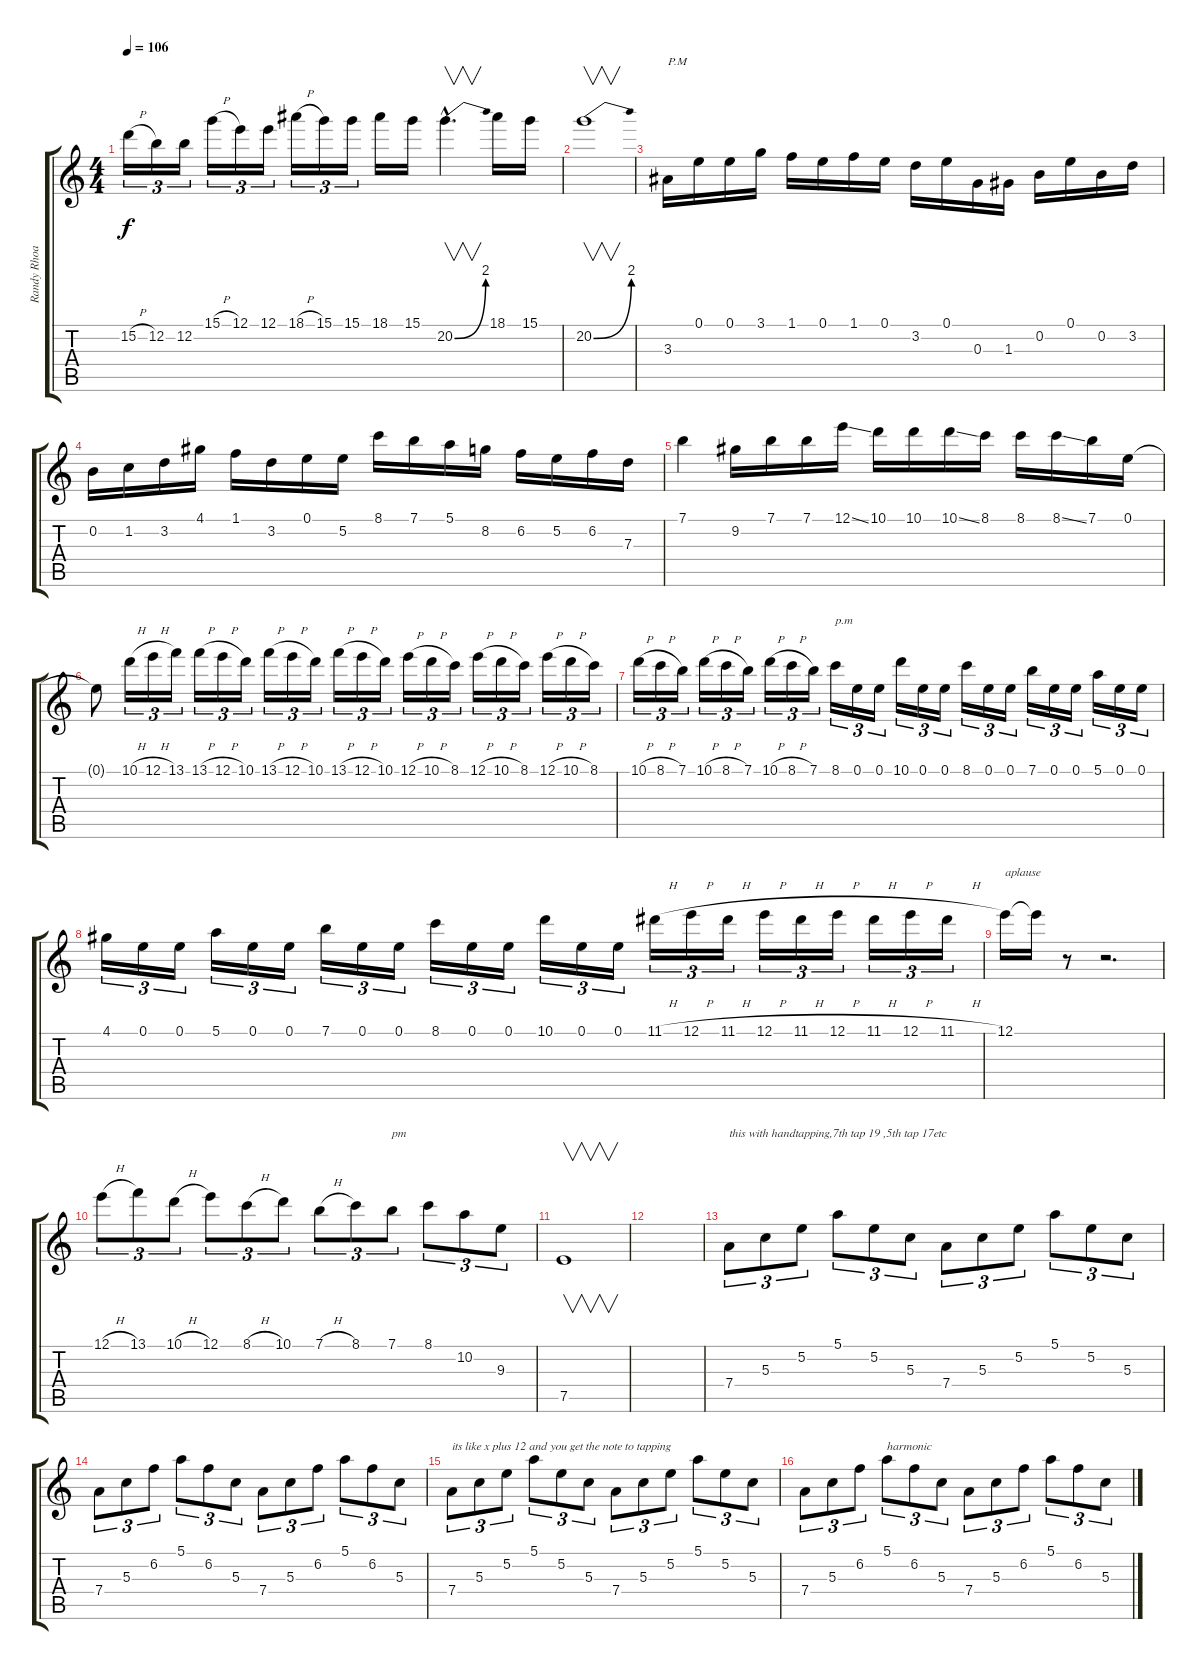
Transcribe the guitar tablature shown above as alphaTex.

\track ("Randy Rhoads" "Randy Rhoa") {instrument overdrivenguitar}
\staff {score tabs}
\tuning (E4 B3 G3 D3 A2 E2) {hide}
\ts (4 4)
\tempo 106
\clef g2
\ks c
15.2{h}.16{tu (3 2) dy f} 12.2.16{tu (3 2)} 12.2.16{tu (3 2)} 15.1{h}.16{tu (3 2)} 12.1.16{tu (3 2)} 12.1.16{tu (3 2)} 18.1{h}.16{tu (3 2)} 15.1.16{tu (3 2)} 15.1.16{tu (3 2)} 18.1.16 15.1.16 20.2{be (bend 0 0 60 8) hac}.4{v d} 18.1.16 15.1.16 |
20.2{be (bend 0 0 60 8)}.1{v} |
3.3.16{txt "P.M"} 0.1.16 0.1.16 3.1.16 1.1.16 0.1.16 1.1.16 0.1.16 3.2.16 0.1.16 0.3.16 1.3.16 0.2.16 0.1.16 0.2.16 3.2.16 |
0.2.16 1.2.16 3.2.16 4.1.16 1.1.16 3.2.16 0.1.16 5.2.16 8.1.16 7.1.16 5.1.16 8.2.16 6.2.16 5.2.16 6.2.16 7.3.16 |
7.1.4 9.2.16 7.1.16 7.1.16 12.1{ss}.16 10.1.16 10.1.16 10.1{ss}.16 8.1.16 8.1.16 8.1{ss}.16 7.1.16 0.1.16 |
0.1{t}.8 10.1{h}.16{tu (3 2)} 12.1{h}.16{tu (3 2)} 13.1.16{tu (3 2)} 13.1{h}.16{tu (3 2)} 12.1{h}.16{tu (3 2)} 10.1.16{tu (3 2)} 13.1{h}.16{tu (3 2)} 12.1{h}.16{tu (3 2)} 10.1.16{tu (3 2)} 13.1{h}.16{tu (3 2)} 12.1{h}.16{tu (3 2)} 10.1.16{tu (3 2)} 12.1{h}.16{tu (3 2)} 10.1{h}.16{tu (3 2)} 8.1.16{tu (3 2)} 12.1{h}.16{tu (3 2)} 10.1{h}.16{tu (3 2)} 8.1.16{tu (3 2)} 12.1{h}.16{tu (3 2)} 10.1{h}.16{tu (3 2)} 8.1.16{tu (3 2)} |
10.1{h}.16{tu (3 2)} 8.1{h}.16{tu (3 2)} 7.1.16{tu (3 2)} 10.1{h}.16{tu (3 2)} 8.1{h}.16{tu (3 2)} 7.1.16{tu (3 2)} 10.1{h}.16{tu (3 2)} 8.1{h}.16{tu (3 2)} 7.1.16{tu (3 2)} 8.1.16{tu (3 2) txt "p.m"} 0.1.16{tu (3 2)} 0.1.16{tu (3 2)} 10.1.16{tu (3 2)} 0.1.16{tu (3 2)} 0.1.16{tu (3 2)} 8.1.16{tu (3 2)} 0.1.16{tu (3 2)} 0.1.16{tu (3 2)} 7.1.16{tu (3 2)} 0.1.16{tu (3 2)} 0.1.16{tu (3 2)} 5.1.16{tu (3 2)} 0.1.16{tu (3 2)} 0.1.16{tu (3 2)} |
4.1.16{tu (3 2)} 0.1.16{tu (3 2)} 0.1.16{tu (3 2)} 5.1.16{tu (3 2)} 0.1.16{tu (3 2)} 0.1.16{tu (3 2)} 7.1.16{tu (3 2)} 0.1.16{tu (3 2)} 0.1.16{tu (3 2)} 8.1.16{tu (3 2)} 0.1.16{tu (3 2)} 0.1.16{tu (3 2)} 10.1.16{tu (3 2)} 0.1.16{tu (3 2)} 0.1.16{tu (3 2)} 11.1{h}.16{tu (3 2)} 12.1{h}.16{tu (3 2)} 11.1{h}.16{tu (3 2)} 12.1{h}.16{tu (3 2)} 11.1{h}.16{tu (3 2)} 12.1{h}.16{tu (3 2)} 11.1{h}.16{tu (3 2)} 12.1{h}.16{tu (3 2)} 11.1{h}.16{tu (3 2)} |
12.1.16{txt "aplause"} 12.1{t}.16 r.8 r.2{d} |
12.1{h}.8{tu (3 2)} 13.1.8{tu (3 2)} 10.1{h}.8{tu (3 2)} 12.1.8{tu (3 2)} 8.1{h}.8{tu (3 2)} 10.1.8{tu (3 2)} 7.1{h}.8{tu (3 2)} 8.1.8{tu (3 2)} 7.1.8{tu (3 2) txt "pm"} 8.1.8{tu (3 2)} 10.2.8{tu (3 2)} 9.3.8{tu (3 2)} |
7.5.1{v} |
|
7.4.8{tu (3 2) txt "this with handtapping,7th tap 19 ,5th tap 17etc"} 5.3.8{tu (3 2)} 5.2.8{tu (3 2)} 5.1.8{tu (3 2)} 5.2.8{tu (3 2)} 5.3.8{tu (3 2)} 7.4.8{tu (3 2)} 5.3.8{tu (3 2)} 5.2.8{tu (3 2)} 5.1.8{tu (3 2)} 5.2.8{tu (3 2)} 5.3.8{tu (3 2)} |
7.4.8{tu (3 2)} 5.3.8{tu (3 2)} 6.2.8{tu (3 2)} 5.1.8{tu (3 2)} 6.2.8{tu (3 2)} 5.3.8{tu (3 2)} 7.4.8{tu (3 2)} 5.3.8{tu (3 2)} 6.2.8{tu (3 2)} 5.1.8{tu (3 2)} 6.2.8{tu (3 2)} 5.3.8{tu (3 2)} |
7.4.8{tu (3 2) txt "its like x plus 12 and you get the note to tapping"} 5.3.8{tu (3 2)} 5.2.8{tu (3 2)} 5.1.8{tu (3 2)} 5.2.8{tu (3 2)} 5.3.8{tu (3 2)} 7.4.8{tu (3 2)} 5.3.8{tu (3 2)} 5.2.8{tu (3 2)} 5.1.8{tu (3 2)} 5.2.8{tu (3 2)} 5.3.8{tu (3 2)} |
7.4.8{tu (3 2)} 5.3.8{tu (3 2)} 6.2.8{tu (3 2)} 5.1.8{tu (3 2) txt "harmonic"} 6.2.8{tu (3 2)} 5.3.8{tu (3 2)} 7.4.8{tu (3 2)} 5.3.8{tu (3 2)} 6.2.8{tu (3 2)} 5.1.8{tu (3 2)} 6.2.8{tu (3 2)} 5.3.8{tu (3 2)}
